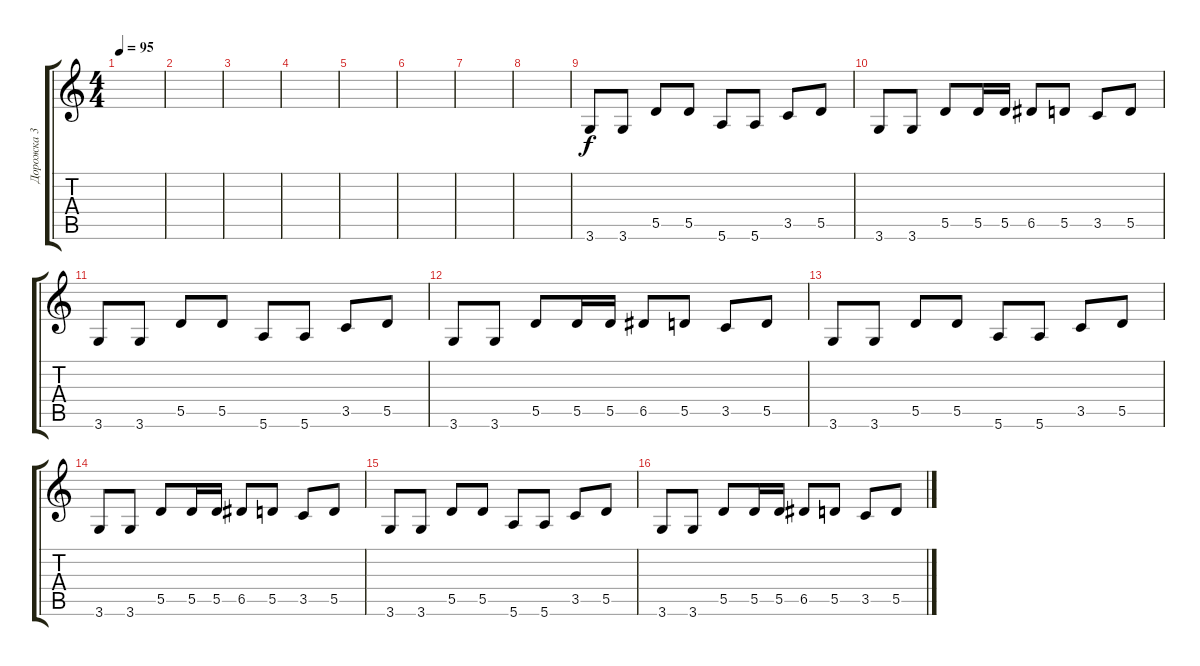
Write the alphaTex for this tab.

\track ("Дорожка 3" "Дорожка 3") {instrument electricguitarmuted}
\staff {score tabs}
\tuning (E4 B3 G3 D3 A2 E2) {hide}
\ts (4 4)
\tempo 95
\clef g2
\ks c
|
|
|
|
|
|
|
|
3.6.8 3.6.8 5.5.8 5.5.8 5.6.8 5.6.8 3.5.8 5.5.8 |
3.6.8 3.6.8 5.5.8 5.5.16 5.5.16 6.5.8 5.5.8 3.5.8 5.5.8 |
3.6.8 3.6.8 5.5.8 5.5.8 5.6.8 5.6.8 3.5.8 5.5.8 |
3.6.8 3.6.8 5.5.8 5.5.16 5.5.16 6.5.8 5.5.8 3.5.8 5.5.8 |
3.6.8 3.6.8 5.5.8 5.5.8 5.6.8 5.6.8 3.5.8 5.5.8 |
3.6.8 3.6.8 5.5.8 5.5.16 5.5.16 6.5.8 5.5.8 3.5.8 5.5.8 |
3.6.8 3.6.8 5.5.8 5.5.8 5.6.8 5.6.8 3.5.8 5.5.8 |
3.6.8 3.6.8 5.5.8 5.5.16 5.5.16 6.5.8 5.5.8 3.5.8 5.5.8
